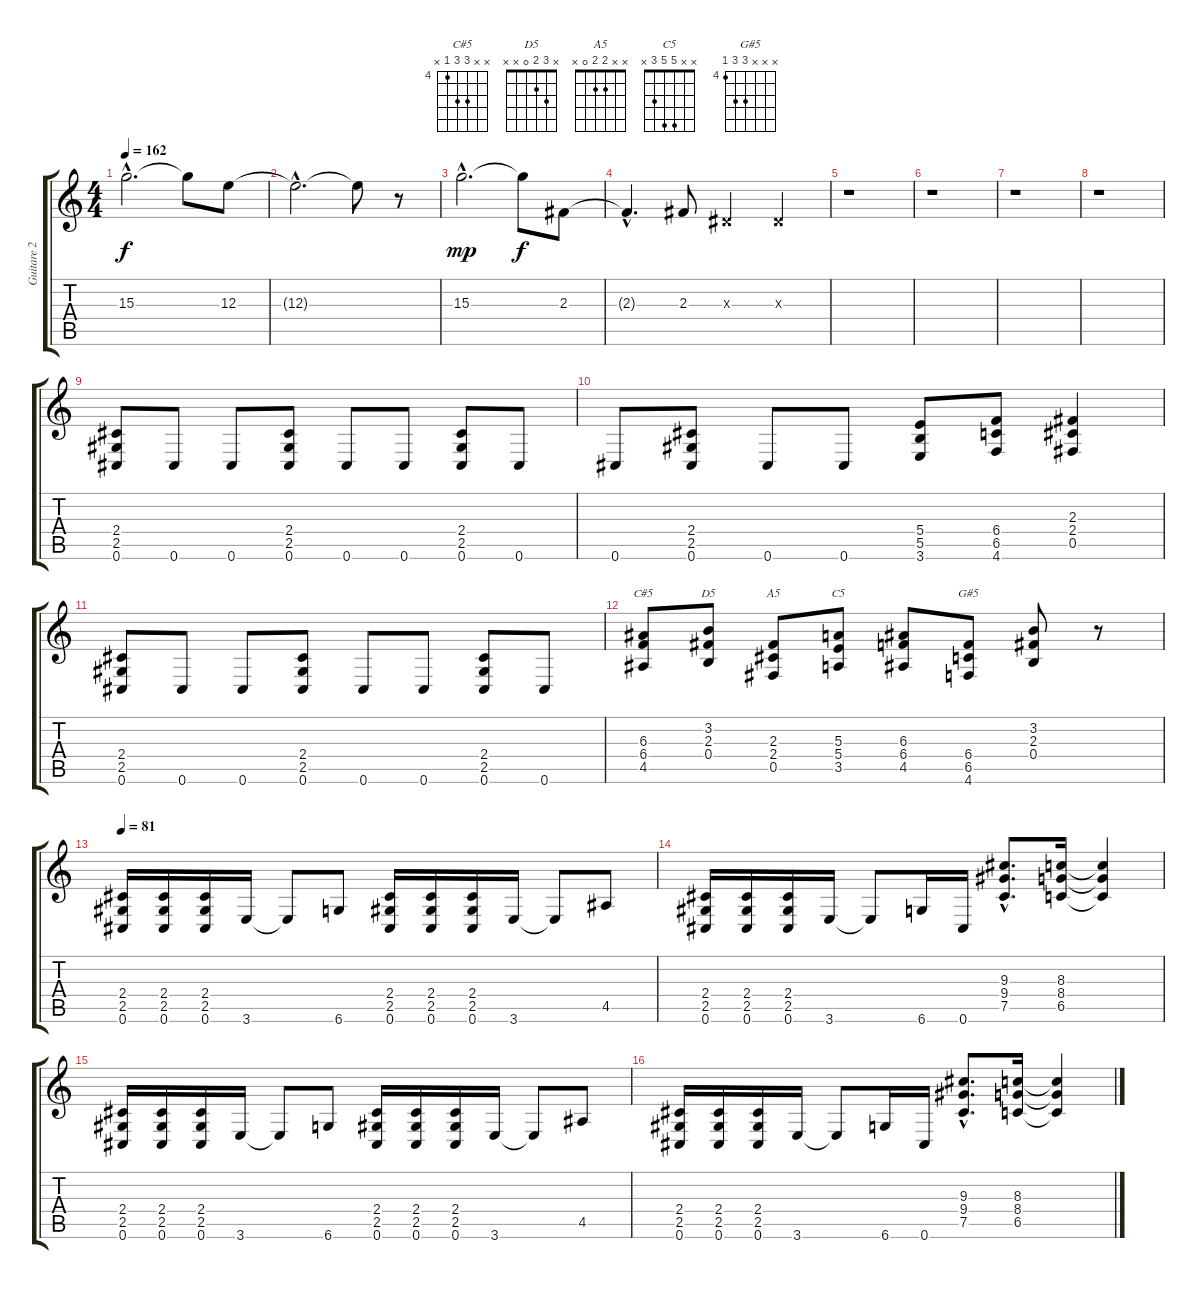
\track ("Guitare 2" "Guitare 2") {instrument distortionguitar}
\staff {score tabs}
\tuning (Db4 Ab3 E3 B2 Gb2 Db2) {hide}
\chord ("C#5" x x 6 6 4 x) {firstfret 4}
\chord ("D5" x 3 2 0 x x)
\chord ("A5" x x 2 2 0 x)
\chord ("C5" x x 5 5 3 x)
\chord ("G#5" x x x 6 6 4) {firstfret 4}
\ts (4 4)
\tempo 162
\clef g2
\ks c
15.3{hac}.2{d dy f} 15.3{t}.8 12.3.8 |
12.3{hac t}.2{d} 12.3{t}.8 r.8 |
15.3{hac}.2{d dy mp} 15.3{t}.8{dy f} 2.3.8 |
2.3{hac t}.4{d} 2.3.8 -1.3{x}.4 -1.3{x}.4 |
r.1 |
r.1 |
r.1 |
r.1 |
(2.4 2.5 0.6).8 0.6.8 0.6.8 (2.4 2.5 0.6).8 0.6.8 0.6.8 (2.4 2.5 0.6).8 0.6.8 |
0.6.8 (2.4 2.5 0.6).8 0.6.8 0.6.8 (5.4 5.5 3.6).8 (6.4 6.5 4.6).8 (2.3 2.4 0.5).4 |
(2.4 2.5 0.6).8 0.6.8 0.6.8 (2.4 2.5 0.6).8 0.6.8 0.6.8 (2.4 2.5 0.6).8 0.6.8 |
(6.3 6.4 4.5).8{ch "C#5"} (3.2 2.3 0.4).8{ch "D5"} (2.3 2.4 0.5).8{ch "A5"} (5.3 5.4 3.5).8{ch "C5"} (6.3 6.4 4.5).8 (6.4 6.5 4.6).8{ch "G#5"} (3.2 2.3 0.4).8 r.8 |
\tempo 81
(2.4 2.5 0.6).16 (2.4 2.5 0.6).16 (2.4 2.5 0.6).16 3.6.16 3.6{t}.8 6.6.8 (2.4 2.5 0.6).16 (2.4 2.5 0.6).16 (2.4 2.5 0.6).16 3.6.16 3.6{t}.8 4.5.8 |
(2.4 2.5 0.6).16 (2.4 2.5 0.6).16 (2.4 2.5 0.6).16 3.6.16 3.6{t}.8 6.6.16 0.6.16 (9.3{hac} 9.4{hac} 7.5{hac}).8{d} (8.3 8.4 6.5).16 (8.3{t} 8.4{t} 6.5{t}).4 |
(2.4 2.5 0.6).16 (2.4 2.5 0.6).16 (2.4 2.5 0.6).16 3.6.16 3.6{t}.8 6.6.8 (2.4 2.5 0.6).16 (2.4 2.5 0.6).16 (2.4 2.5 0.6).16 3.6.16 3.6{t}.8 4.5.8 |
(2.4 2.5 0.6).16 (2.4 2.5 0.6).16 (2.4 2.5 0.6).16 3.6.16 3.6{t}.8 6.6.16 0.6.16 (9.3{hac} 9.4{hac} 7.5{hac}).8{d} (8.3 8.4 6.5).16 (8.3{t} 8.4{t} 6.5{t}).4
